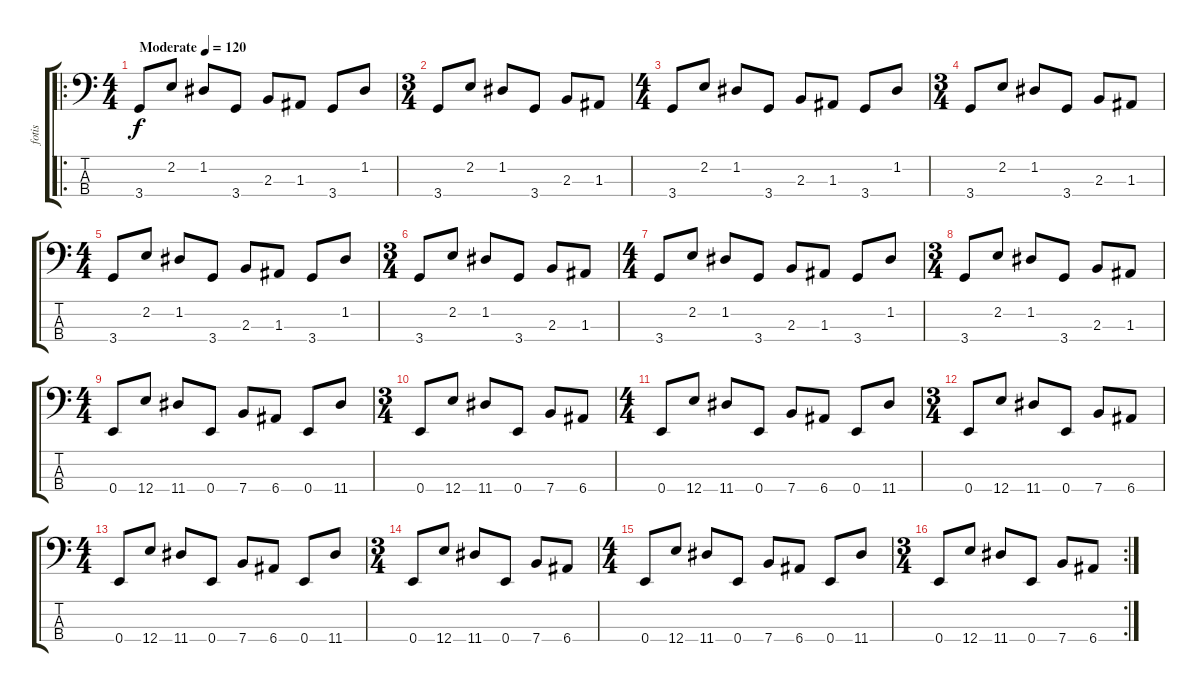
\track ("fotis" "fotis") {instrument electricbasspick}
\staff {score tabs}
\tuning (G2 D2 A1 E1) {hide}
\ro
\ts (4 4)
\tempo (120 "Moderate")
\clef f4
\ks c
3.4.8{dy f instrument electricbasspick} 2.2.8 1.2.8 3.4.8 2.3.8 1.3.8 3.4.8 1.2.8 |
\ts (3 4)
3.4.8 2.2.8 1.2.8 3.4.8 2.3.8 1.3.8 |
\ts (4 4)
3.4.8 2.2.8 1.2.8 3.4.8 2.3.8 1.3.8 3.4.8 1.2.8 |
\ts (3 4)
3.4.8 2.2.8 1.2.8 3.4.8 2.3.8 1.3.8 |
\ts (4 4)
3.4.8 2.2.8 1.2.8 3.4.8 2.3.8 1.3.8 3.4.8 1.2.8 |
\ts (3 4)
3.4.8 2.2.8 1.2.8 3.4.8 2.3.8 1.3.8 |
\ts (4 4)
3.4.8 2.2.8 1.2.8 3.4.8 2.3.8 1.3.8 3.4.8 1.2.8 |
\ts (3 4)
3.4.8 2.2.8 1.2.8 3.4.8 2.3.8 1.3.8 |
\ts (4 4)
0.4.8 12.4.8 11.4.8 0.4.8 7.4.8 6.4.8 0.4.8 11.4.8 |
\ts (3 4)
0.4.8 12.4.8 11.4.8 0.4.8 7.4.8 6.4.8 |
\ts (4 4)
0.4.8 12.4.8 11.4.8 0.4.8 7.4.8 6.4.8 0.4.8 11.4.8 |
\ts (3 4)
0.4.8 12.4.8 11.4.8 0.4.8 7.4.8 6.4.8 |
\ts (4 4)
0.4.8 12.4.8 11.4.8 0.4.8 7.4.8 6.4.8 0.4.8 11.4.8 |
\ts (3 4)
0.4.8 12.4.8 11.4.8 0.4.8 7.4.8 6.4.8 |
\ts (4 4)
0.4.8 12.4.8 11.4.8 0.4.8 7.4.8 6.4.8 0.4.8 11.4.8 |
\rc 2
\ts (3 4)
0.4.8 12.4.8 11.4.8 0.4.8 7.4.8 6.4.8
